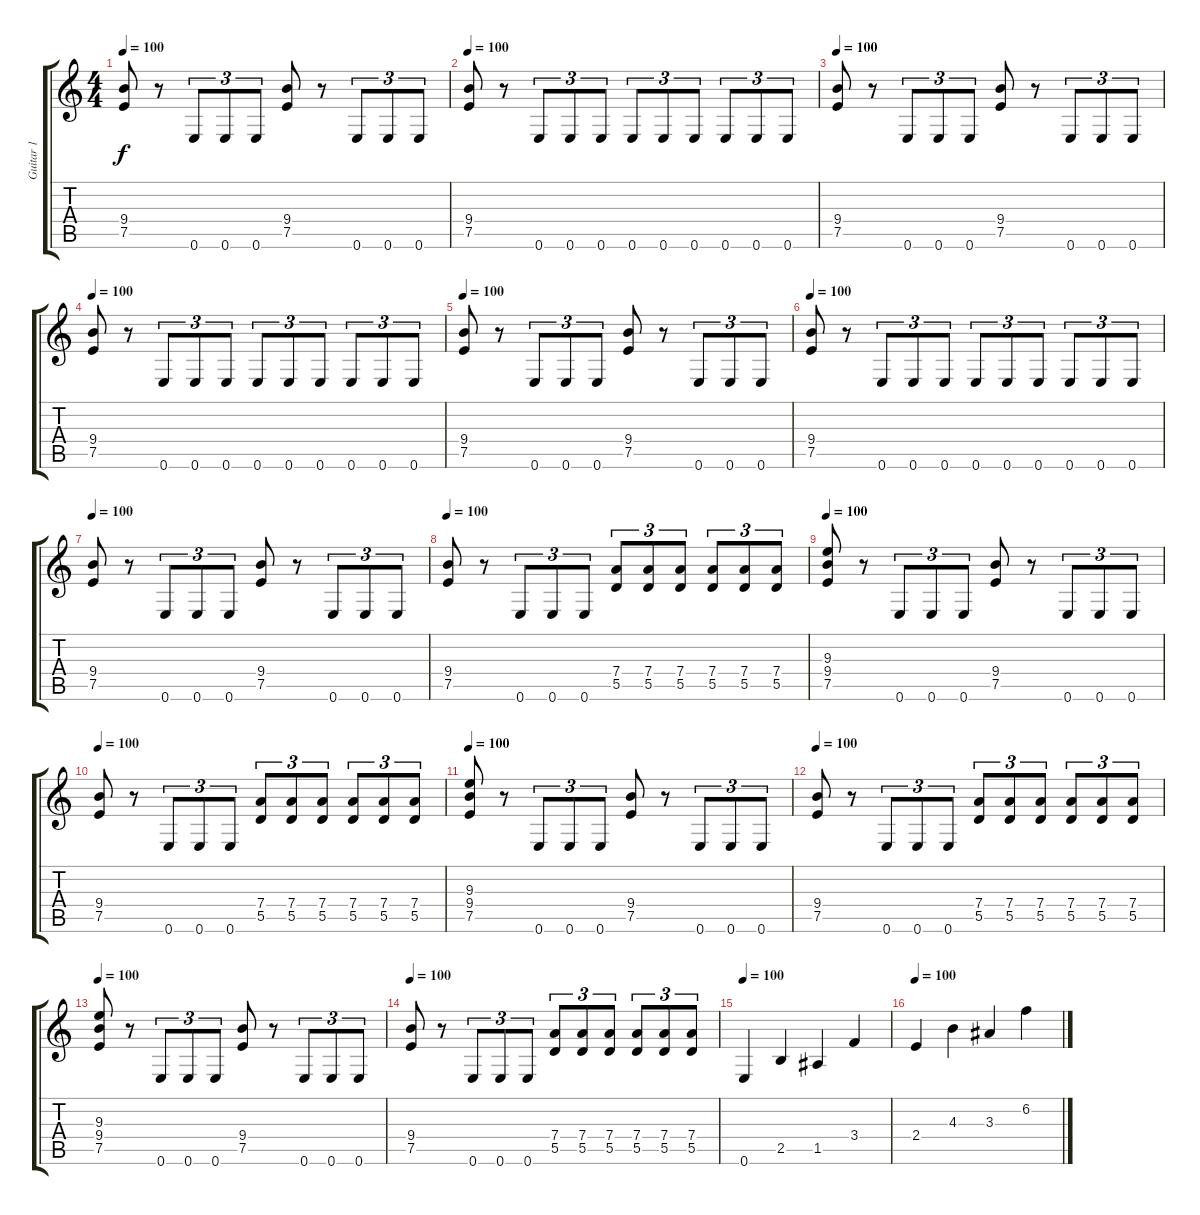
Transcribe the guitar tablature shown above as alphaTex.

\track ("Guitar 1" "Guitar 1") {instrument distortionguitar}
\staff {score tabs}
\tuning (E4 B3 G3 D3 A2 E2) {hide}
\ts (4 4)
\tempo 100
\clef g2
\ks c
(9.4 7.5).8{dy f} r.8 0.6.8{tu (3 2)} 0.6.8{tu (3 2)} 0.6.8{tu (3 2)} (9.4 7.5).8 r.8 0.6.8{tu (3 2)} 0.6.8{tu (3 2)} 0.6.8{tu (3 2)} |
\tempo 100
(9.4 7.5).8 r.8 0.6.8{tu (3 2)} 0.6.8{tu (3 2)} 0.6.8{tu (3 2)} 0.6.8{tu (3 2)} 0.6.8{tu (3 2)} 0.6.8{tu (3 2)} 0.6.8{tu (3 2)} 0.6.8{tu (3 2)} 0.6.8{tu (3 2)} |
\tempo 100
(9.4 7.5).8 r.8 0.6.8{tu (3 2)} 0.6.8{tu (3 2)} 0.6.8{tu (3 2)} (9.4 7.5).8 r.8 0.6.8{tu (3 2)} 0.6.8{tu (3 2)} 0.6.8{tu (3 2)} |
\tempo 100
(9.4 7.5).8 r.8 0.6.8{tu (3 2)} 0.6.8{tu (3 2)} 0.6.8{tu (3 2)} 0.6.8{tu (3 2)} 0.6.8{tu (3 2)} 0.6.8{tu (3 2)} 0.6.8{tu (3 2)} 0.6.8{tu (3 2)} 0.6.8{tu (3 2)} |
\tempo 100
(9.4 7.5).8 r.8 0.6.8{tu (3 2)} 0.6.8{tu (3 2)} 0.6.8{tu (3 2)} (9.4 7.5).8 r.8 0.6.8{tu (3 2)} 0.6.8{tu (3 2)} 0.6.8{tu (3 2)} |
\tempo 100
(9.4 7.5).8 r.8 0.6.8{tu (3 2)} 0.6.8{tu (3 2)} 0.6.8{tu (3 2)} 0.6.8{tu (3 2)} 0.6.8{tu (3 2)} 0.6.8{tu (3 2)} 0.6.8{tu (3 2)} 0.6.8{tu (3 2)} 0.6.8{tu (3 2)} |
\tempo 100
(9.4 7.5).8 r.8 0.6.8{tu (3 2)} 0.6.8{tu (3 2)} 0.6.8{tu (3 2)} (9.4 7.5).8 r.8 0.6.8{tu (3 2)} 0.6.8{tu (3 2)} 0.6.8{tu (3 2)} |
\tempo 100
(9.4 7.5).8 r.8 0.6.8{tu (3 2)} 0.6.8{tu (3 2)} 0.6.8{tu (3 2)} (7.4 5.5).8{tu (3 2)} (7.4 5.5).8{tu (3 2)} (7.4 5.5).8{tu (3 2)} (7.4 5.5).8{tu (3 2)} (7.4 5.5).8{tu (3 2)} (7.4 5.5).8{tu (3 2)} |
\tempo 100
(9.3 9.4 7.5).8 r.8 0.6.8{tu (3 2)} 0.6.8{tu (3 2)} 0.6.8{tu (3 2)} (9.4 7.5).8 r.8 0.6.8{tu (3 2)} 0.6.8{tu (3 2)} 0.6.8{tu (3 2)} |
\tempo 100
(9.4 7.5).8 r.8 0.6.8{tu (3 2)} 0.6.8{tu (3 2)} 0.6.8{tu (3 2)} (7.4 5.5).8{tu (3 2)} (7.4 5.5).8{tu (3 2)} (7.4 5.5).8{tu (3 2)} (7.4 5.5).8{tu (3 2)} (7.4 5.5).8{tu (3 2)} (7.4 5.5).8{tu (3 2)} |
\tempo 100
(9.3 9.4 7.5).8 r.8 0.6.8{tu (3 2)} 0.6.8{tu (3 2)} 0.6.8{tu (3 2)} (9.4 7.5).8 r.8 0.6.8{tu (3 2)} 0.6.8{tu (3 2)} 0.6.8{tu (3 2)} |
\tempo 100
(9.4 7.5).8 r.8 0.6.8{tu (3 2)} 0.6.8{tu (3 2)} 0.6.8{tu (3 2)} (7.4 5.5).8{tu (3 2)} (7.4 5.5).8{tu (3 2)} (7.4 5.5).8{tu (3 2)} (7.4 5.5).8{tu (3 2)} (7.4 5.5).8{tu (3 2)} (7.4 5.5).8{tu (3 2)} |
\tempo 100
(9.3 9.4 7.5).8 r.8 0.6.8{tu (3 2)} 0.6.8{tu (3 2)} 0.6.8{tu (3 2)} (9.4 7.5).8 r.8 0.6.8{tu (3 2)} 0.6.8{tu (3 2)} 0.6.8{tu (3 2)} |
\tempo 100
(9.4 7.5).8 r.8 0.6.8{tu (3 2)} 0.6.8{tu (3 2)} 0.6.8{tu (3 2)} (7.4 5.5).8{tu (3 2)} (7.4 5.5).8{tu (3 2)} (7.4 5.5).8{tu (3 2)} (7.4 5.5).8{tu (3 2)} (7.4 5.5).8{tu (3 2)} (7.4 5.5).8{tu (3 2)} |
\tempo 100
0.6.4 2.5.4 1.5.4 3.4.4 |
\tempo 100
2.4.4 4.3.4 3.3.4 6.2.4
